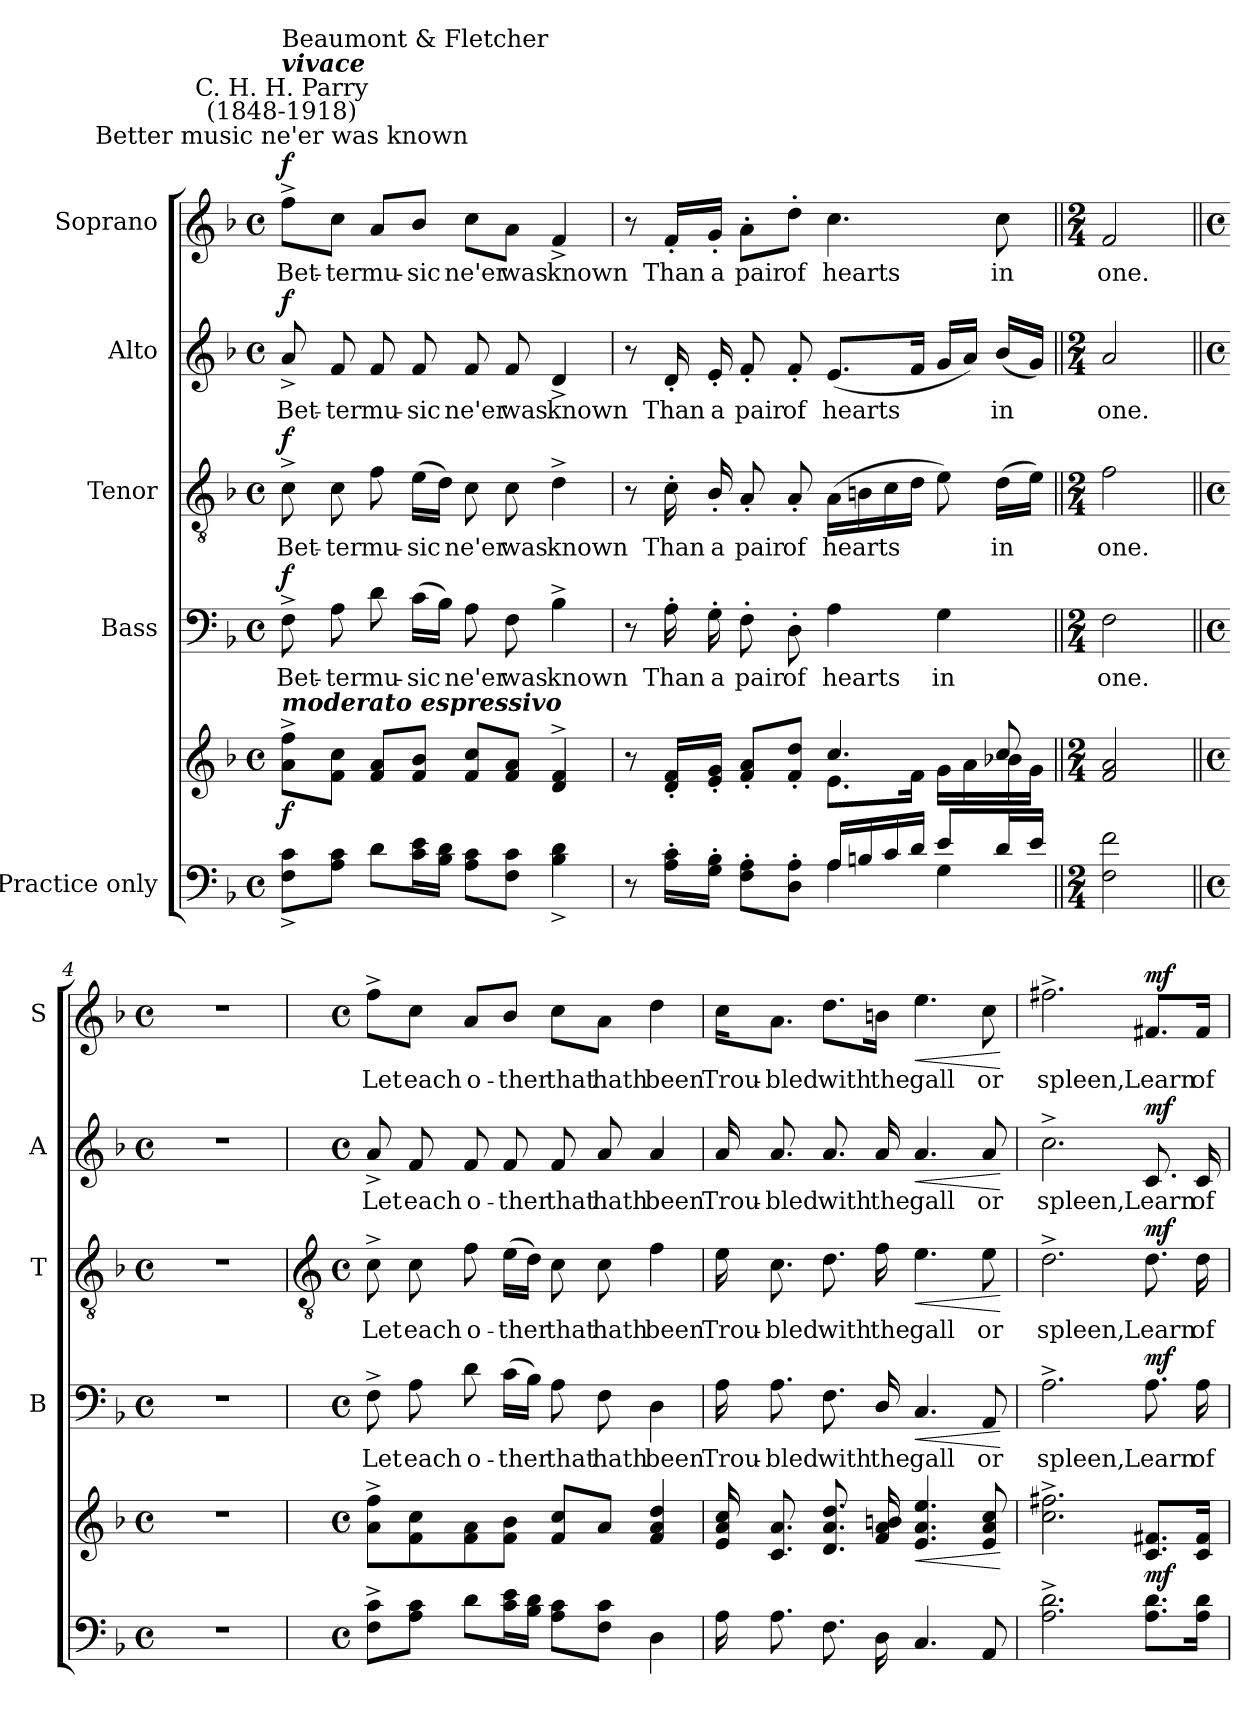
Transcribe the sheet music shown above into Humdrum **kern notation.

**kern	**kern	**dynam	**kern	**text	**dynam	**kern	**text	**dynam	**kern	**text	**dynam	**kern	**text	**dynam
*part5	*part5	*part5	*part4	*part4	*part4	*part3	*part3	*part3	*part2	*part2	*part2	*part1	*part1	*part1
*staff6	*staff5	*staff5/6	*staff4	*staff4	*staff4	*staff3	*staff3	*staff3	*staff2	*staff2	*staff2	*staff1	*staff1	*staff1
*I"Practice only	*	*	*I"Bass	*	*	*I"Tenor	*	*	*I"Alto	*	*	*I"Soprano	*	*
*	*	*	*I'B	*	*	*I'T	*	*	*I'A	*	*	*I'S	*	*
*clefF4	*clefG2	*	*clefF4	*	*	*clefGv2	*	*	*clefG2	*	*	*clefG2	*	*
*k[b-]	*k[b-]	*	*k[b-]	*	*	*k[b-]	*	*	*k[b-]	*	*	*k[b-]	*	*
*F:	*F:	*	*F:	*	*	*F:	*	*	*F:	*	*	*F:	*	*
*M4/4	*M4/4	*	*M4/4	*	*	*M4/4	*	*	*M4/4	*	*	*M4/4	*	*
*met(c)	*met(c)	*	*met(c)	*	*	*met(c)	*	*	*met(c)	*	*	*met(c)	*	*
=1	=1	=1	=1	=1	=1	=1	=1	=1	=1	=1	=1	=1	=1	=1
*^	*^	*	*	*	*	*	*	*	*	*	*	*	*	*
!	!	!	!	!	!	!	!	!	!	!	!	!	!	!LO:TX:a:cj:t=Better music ne'er was known	!	!
!	!	!	!	!	!	!	!	!	!	!	!	!	!	!LO:TX:a:cj:t=C. H. H. Parry\n(1848-1918)	!	!
!	!	!	!	!	!	!	!	!	!	!	!	!	!	!LO:TX:a:Bi:t=vivace	!	!
!	!	!	!	!	!	!	!	!	!	!	!	!	!	!LO:TX:a:t=Beaumont & Fletcher	!	!
!	!	!LO:TX:a:Bi:t=moderato espressivo	!	!	!	!	!	!	!	!	!	!	!	!	!	!
!	!	!	!	!LO:DY:b	!	!LO:LY:b	!LO:DY:b	!	!LO:LY:b	!LO:DY:b	!	!LO:LY:b	!LO:DY:b	!	!LO:LY:b	!LO:DY:b
1ryy	8F\^ 8c\^L	8a\^ 8ff\^L	1ryy	f	8F^	Bet-	f	8c^	Bet-	f	8a^	Bet-	f	8ff^\L	Bet-	f
!	!	!	!	!	!	!LO:LY:b	!	!	!LO:LY:b	!	!	!LO:LY:b	!	!	!LO:LY:b	!
.	8A\ 8c\J	8f\ 8cc\J	.	.	8A	-ter	.	8c	-ter	.	8f	-ter	.	8cc\J	-ter	.
!	!	!	!	!	!	!LO:LY:b	!	!	!LO:LY:b	!	!	!LO:LY:b	!	!	!LO:LY:b	!
.	8d\L	8f/ 8a/L	.	.	8d	mu-	.	8f	mu-	.	8f	mu-	.	8a/L	mu-	.
!	!	!	!	!	!	!LO:LY:b	!	!	!LO:LY:b	!	!	!LO:LY:b	!	!	!LO:LY:b	!
.	16c\ 16e\L	8f/ 8b-/J	.	.	(>16cLL	-sic	.	(>16eLL	-sic	.	8f	-sic	.	8b-/J	-sic	.
.	16B-\ 16d\JJ	.	.	.	16B-JJ)	.	.	16dJJ)	.	.	.	.	.	.	.	.
!	!	!	!	!	!	!LO:LY:b	!	!	!LO:LY:b	!	!	!LO:LY:b	!	!	!LO:LY:b	!
.	8A\ 8c\L	8f/ 8cc/L	.	.	8A	ne'er	.	8c	ne'er	.	8f	ne'er	.	8cc\L	ne'er	.
!	!	!	!	!	!	!LO:LY:b	!	!	!LO:LY:b	!	!	!LO:LY:b	!	!	!LO:LY:b	!
.	8F\ 8c\J	8f/ 8a/J	.	.	8F	was	.	8c	was	.	8f	was	.	8a\J	was	.
!	!	!	!	!	!	!LO:LY:b	!	!	!LO:LY:b	!	!	!LO:LY:b	!	!	!LO:LY:b	!
.	4B-\^ 4d\^	4d/^ 4f/^	.	.	4B-^	known	.	4d^	known	.	4d^	known	.	4f^	known	.
=2	=2	=2	=2	=2	=2	=2	=2	=2	=2	=2	=2	=2	=2	=2	=2	=2
2ryy	8r	8r	2ryy	.	8r	.	.	8r	.	.	8r	.	.	8r	.	.
!	!	!	!	!	!	!LO:LY:b	!	!	!LO:LY:b	!	!	!LO:LY:b	!	!	!LO:LY:b	!
.	16A\' 16c\'LL	16d/' 16f/'LL	.	.	16A'	Than	.	16c'	Than	.	16d'	Than	.	16f'/LL	Than	.
!	!	!	!	!	!	!LO:LY:b	!	!	!LO:LY:b	!	!	!LO:LY:b	!	!	!LO:LY:b	!
.	16G\' 16B-\'JJ	16e/' 16g/'JJ	.	.	16G'	a	.	16B-'/	a	.	16e'	a	.	16g'/JJ	a	.
!	!	!	!	!	!	!LO:LY:b	!	!	!LO:LY:b	!	!	!LO:LY:b	!	!	!LO:LY:b	!
.	8F\' 8A\'L	8f/' 8a/'L	.	.	8F'	pair	.	8A'	pair	.	8f'	pair	.	8a'\L	pair	.
!	!	!	!	!	!	!LO:LY:b	!	!	!LO:LY:b	!	!	!LO:LY:b	!	!	!LO:LY:b	!
.	8D\' 8A\'J	8f/' 8dd/'J	.	.	8D'	of	.	8A'	of	.	8f'	of	.	8dd'\J	of	.
!	!	!	!	!	!	!LO:LY:b	!	!	!LO:LY:b	!	!	!LO:LY:b	!	!	!LO:LY:b	!
16A/LL	4A\	4.cc/	8.e\L	.	4A	hearts	.	(>16ALL	hearts	.	(<8.eL	hearts	.	4.cc	hearts	.
16Bn/	.	.	.	.	.	.	.	16Bn	.	.	.	.	.	.	.	.
16c/	.	.	.	.	.	.	.	16c	.	.	.	.	.	.	.	.
16d/JJ	.	.	16f\J	.	.	.	.	16dJJ	.	.	16fJ	.	.	.	.	.
!	!	!	!	!	!	!LO:LY:b	!	!	!	!	!	!	!	!	!	!
8e/L	4G\	.	16g\LL	.	4G	in	.	8e)	.	.	16gLL	.	.	.	.	.
.	.	.	16a\	.	.	.	.	.	.	.	16aJJ)	.	.	.	.	.
!	!	!	!	!	!	!	!	!	!LO:LY:b	!	!	!LO:LY:b	!	!	!LO:LY:b	!
16d/L	.	8cc/	16b-X\	.	.	.	.	(>16dLL	in	.	(<16b-LL	in	.	8cc	in	.
16e/JJ	.	.	16g\JJ	.	.	.	.	16eJJ)	.	.	16gJJ)	.	.	.	.	.
=3||	=3||	=3||	=3||	=3||	=3||	=3||	=3||	=3||	=3||	=3||	=3||	=3||	=3||	=3||	=3||	=3||
*M2/4	*	*M2/4	*	*	*M2/4	*	*	*M2/4	*	*	*M2/4	*	*	*M2/4	*	*
!	!	!	!	!	!	!LO:LY:b	!	!	!LO:LY:b	!	!	!LO:LY:b	!	!	!LO:LY:b	!
2ryy	2F\ 2f\	2f/ 2a/	2ryy	.	2F	one.	.	2f	one.	.	2a	one.	.	2f	one.	.
*v	*v	*	*	*	*	*	*	*	*	*	*	*	*	*	*	*
*	*v	*v	*	*	*	*	*	*	*	*	*	*	*	*	*
=4||	=4||	=4||	=4||	=4||	=4||	=4||	=4||	=4||	=4||	=4||	=4||	=4||	=4||	=4||
*M4/4	*M4/4	*	*M4/4	*	*	*M4/4	*	*	*M4/4	*	*	*M4/4	*	*
*met(c)	*met(c)	*	*met(c)	*	*	*met(c)	*	*	*met(c)	*	*	*met(c)	*	*
1r	1r	.	1r	.	.	1r	.	.	1r	.	.	1r	.	.
!!LO:LB:g=z
=5	=5	=5	=5	=5	=5	=5	=5	=5	=5	=5	=5	=5	=5	=5
*	*	*	*	*	*	*clefGv2	*	*	*	*	*	*	*	*
*M4/4	*M4/4	*	*M4/4	*	*	*M4/4	*	*	*M4/4	*	*	*M4/4	*	*
*met(c)	*met(c)	*	*met(c)	*	*	*met(c)	*	*	*met(c)	*	*	*met(c)	*	*
!	!	!	!	!LO:LY:b	!	!	!LO:LY:b	!	!	!LO:LY:b	!	!	!LO:LY:b	!
8F^ 8c^L	8a^ 8ff^L	.	8F^	Let	.	8c^	Let	.	8a^	Let	.	8ff^\L	Let	.
!	!	!	!	!LO:LY:b	!	!	!LO:LY:b	!	!	!LO:LY:b	!	!	!LO:LY:b	!
8A 8cJ	8f 8cc	.	8A	each	.	8c	each	.	8f	each	.	8cc\J	each	.
!	!	!	!	!LO:LY:b	!	!	!LO:LY:b	!	!	!LO:LY:b	!	!	!LO:LY:b	!
8dL	8f 8a	.	8d	o-	.	8f	o-	.	8f	o-	.	8a/L	o-	.
!	!	!	!	!LO:LY:b	!	!	!LO:LY:b	!	!	!LO:LY:b	!	!	!LO:LY:b	!
16c 16eL	8f 8b-J	.	(>16cLL	-ther	.	(>16eLL	-ther	.	8f	-ther	.	8b-/J	-ther	.
16B- 16dJJ	.	.	16B-JJ)	.	.	16dJJ)	.	.	.	.	.	.	.	.
!	!	!	!	!LO:LY:b	!	!	!LO:LY:b	!	!	!LO:LY:b	!	!	!LO:LY:b	!
8A 8cL	8f 8ccL	.	8A	that	.	8c	that	.	8f	that	.	8cc\L	that	.
!	!	!	!	!LO:LY:b	!	!	!LO:LY:b	!	!	!LO:LY:b	!	!	!LO:LY:b	!
8F 8cJ	8aJ	.	8F	hath	.	8c	hath	.	8a	hath	.	8a\J	hath	.
!	!	!	!	!LO:LY:b	!	!	!LO:LY:b	!	!	!LO:LY:b	!	!	!LO:LY:b	!
4D	4f 4a 4dd	.	4D	been	.	4f	been	.	4a	been	.	4dd	been	.
=6	=6	=6	=6	=6	=6	=6	=6	=6	=6	=6	=6	=6	=6	=6
!	!	!	!	!LO:LY:b	!	!	!LO:LY:b	!	!	!LO:LY:b	!	!	!LO:LY:b	!
16ALL	16e 16a 16ccLL	.	16A	Trou-	.	16e	Trou-	.	16a	Trou-	.	16cc\KL	Trou-	.
!	!	!	!	!LO:LY:b	!	!	!LO:LY:b	!	!	!LO:LY:b	!	!	!LO:LY:b	!
8.AJ	8.c 8.aJ	.	8.A	-bled	.	8.c	-bled	.	8.a	-bled	.	8.a\J	-bled	.
!	!	!	!	!LO:LY:b	!	!	!LO:LY:b	!	!	!LO:LY:b	!	!	!LO:LY:b	!
8.FL	8.d 8.a 8.ddL	.	8.F	with	.	8.d	with	.	8.a	with	.	8.dd\L	with	.
!	!	!	!	!LO:LY:b	!	!	!LO:LY:b	!	!	!LO:LY:b	!	!	!LO:LY:b	!
16DJ	16f 16a 16bnJ	.	16D/	the	.	16f	the	.	16a	the	.	16bn\Jk	the	.
!	!	!LO:HP:b	!	!LO:LY:b	!LO:HP:b	!	!LO:LY:b	!LO:HP:b	!	!LO:LY:b	!LO:HP:b	!	!LO:LY:b	!LO:HP:b
4.C	4.e 4.a 4.ee	<	4.C	gall	<	4.e	gall	<	4.a	gall	<	4.ee	gall	<
!	!	!	!	!LO:LY:b	!	!	!LO:LY:b	!	!	!LO:LY:b	!	!	!LO:LY:b	!
8AA	8e 8a 8cc	.	8AA	or	.	8e	or	.	8a	or	.	8cc	or	.
.	.	[	.	.	[	.	.	[	.	.	[	.	.	[
=7	=7	=7	=7	=7	=7	=7	=7	=7	=7	=7	=7	=7	=7	=7
!	!	!	!	!LO:LY:b	!	!	!LO:LY:b	!	!	!LO:LY:b	!	!	!LO:LY:b	!
2.A^ 2.d^	2.cc^ 2.ff#X^	.	2.A^	spleen,	.	2.d^	spleen,	.	2.cc^	spleen,	.	2.ff#X^	spleen,	.
!	!	!LO:DY:b	!	!LO:LY:b	!LO:DY:b	!	!LO:LY:b	!LO:DY:b	!	!LO:LY:b	!LO:DY:b	!	!LO:LY:b	!LO:DY:b
8.A 8.dL	8.c 8.f#XL	mf	8.A	Learn	mf	8.d	Learn	mf	8.c	Learn	mf	8.f#X/L	Learn	mf
!	!	!	!	!LO:LY:b	!	!	!LO:LY:b	!	!	!LO:LY:b	!	!	!LO:LY:b	!
16A 16dJ	16c 16f#J	.	16A	of	.	16d	of	.	16c	of	.	16f#/Jk	of	.
=	=	=	=	=	=	=	=	=	=	=	=	=	=	=
*-	*-	*-	*-	*-	*-	*-	*-	*-	*-	*-	*-	*-	*-	*-
